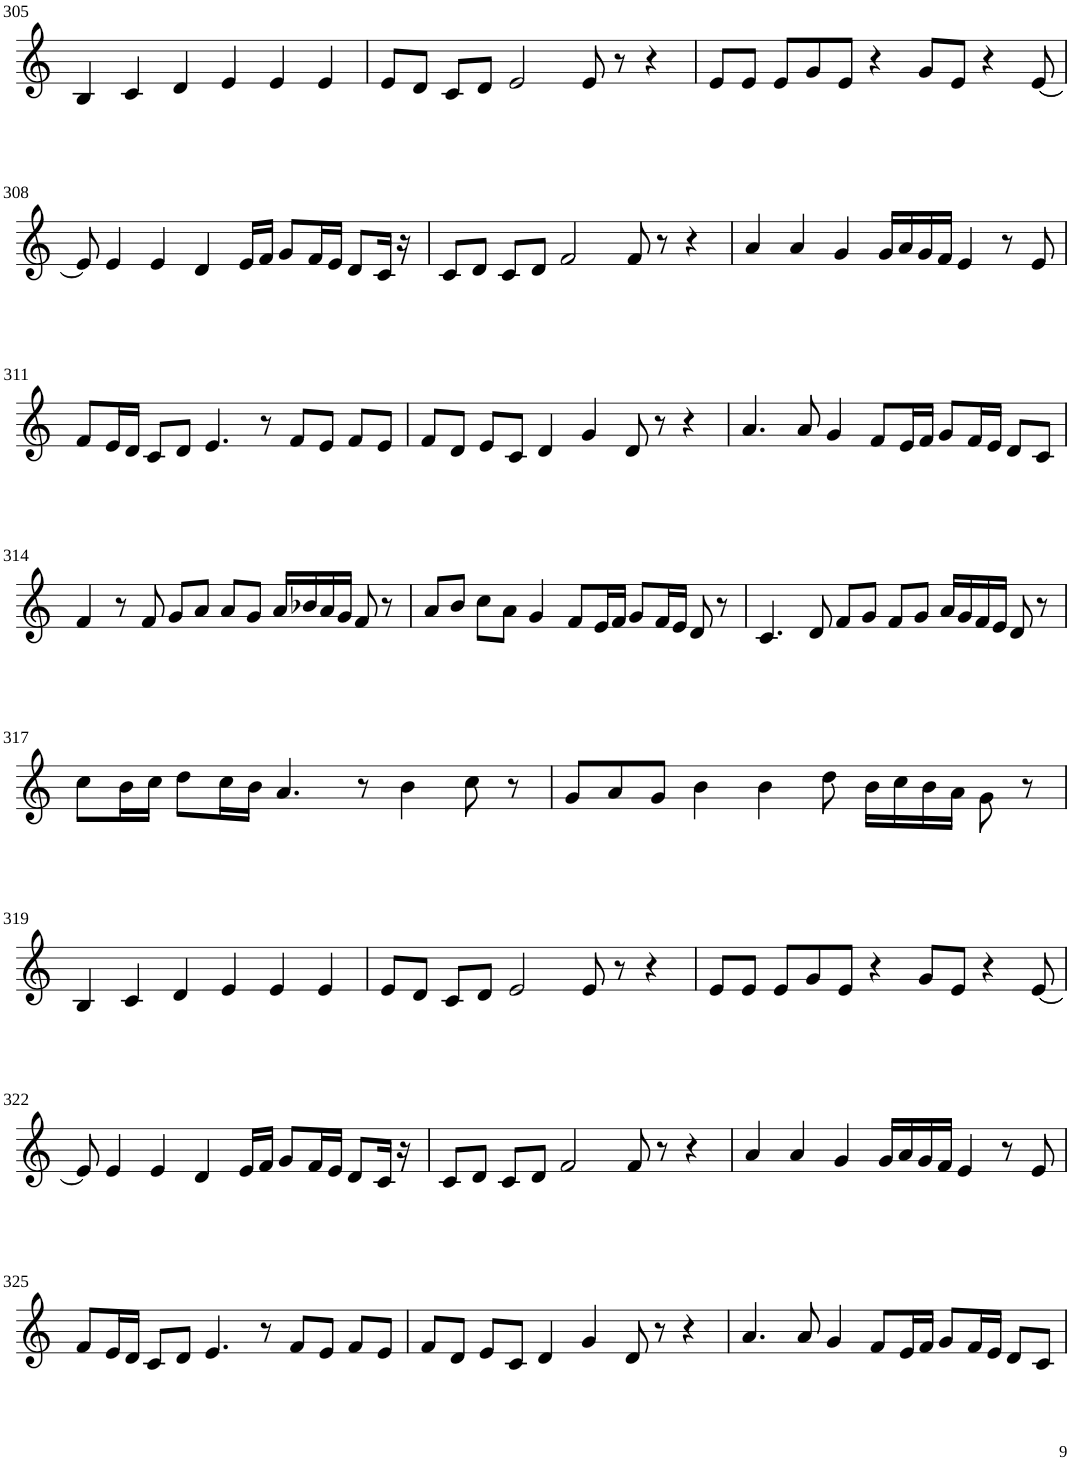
**kern
*part1
*staff1
*I"Violin
!!LO:PB:g=z
*clefG2
*k[]
*M6/4
=305
4B/
4c/
4d/
4e/
4e/
4e/
=306
8e/L
8d/J
8c/L
8d/J
2e/
8e/
8r
4r
=307
8e/L
8e/J
8e/L
8g/
8e/J
4r
8g/L
8e/J
4r
[8e/
!!LO:LB:g=z
=308
8e/]
4e/
4e/
4d/
16e/LL
16f/JJ
8g/L
16f/L
16e/JJ
8d/L
16c/Jk
16r
=309
8c/L
8d/J
8c/L
8d/J
2f/
8f/
8r
4r
=310
4a/
4a/
4g/
16g/LL
16a/
16g/
16f/JJ
4e/
8r
8e/
!!LO:LB:g=z
=311
8f/L
16e/L
16d/JJ
8c/L
8d/J
4.e/
8r
8f/L
8e/J
8f/L
8e/J
=312
8f/L
8d/J
8e/L
8c/J
4d/
4g/
8d/
8r
4r
=313
4.a/
8a/
4g/
8f/L
16e/L
16f/JJ
8g/L
16f/L
16e/JJ
8d/L
8c/J
!!LO:LB:g=z
=314
4f/
8r
8f/
8g/L
8a/J
8a/L
8g/J
16a/LL
16b-X/
16a/
16g/JJ
8f/
8r
=315
8a/L
8b/J
8cc\L
8a\J
4g/
8f/L
16e/L
16f/JJ
8g/L
16f/L
16e/JJ
8d/
8r
=316
4.c/
8d/
8f/L
8g/J
8f/L
8g/J
16a/LL
16g/
16f/
16e/JJ
8d/
8r
!!LO:LB:g=z
=317
8cc\L
16b\L
16cc\JJ
8dd\L
16cc\L
16b\JJ
4.a/
8r
4b\
8cc\
8r
=318
8g/L
8a/
8g/J
4b\
4b\
8dd\
16b\LL
16cc\
16b\
16a\JJ
8g\
8r
!!LO:LB:g=z
=319
4B/
4c/
4d/
4e/
4e/
4e/
=320
8e/L
8d/J
8c/L
8d/J
2e/
8e/
8r
4r
=321
8e/L
8e/J
8e/L
8g/
8e/J
4r
8g/L
8e/J
4r
[8e/
!!LO:LB:g=z
=322
8e/]
4e/
4e/
4d/
16e/LL
16f/JJ
8g/L
16f/L
16e/JJ
8d/L
16c/Jk
16r
=323
8c/L
8d/J
8c/L
8d/J
2f/
8f/
8r
4r
=324
4a/
4a/
4g/
16g/LL
16a/
16g/
16f/JJ
4e/
8r
8e/
!!LO:LB:g=z
=325
8f/L
16e/L
16d/JJ
8c/L
8d/J
4.e/
8r
8f/L
8e/J
8f/L
8e/J
=326
8f/L
8d/J
8e/L
8c/J
4d/
4g/
8d/
8r
4r
=327
4.a/
8a/
4g/
8f/L
16e/L
16f/JJ
8g/L
16f/L
16e/JJ
8d/L
8c/J
=
*-
